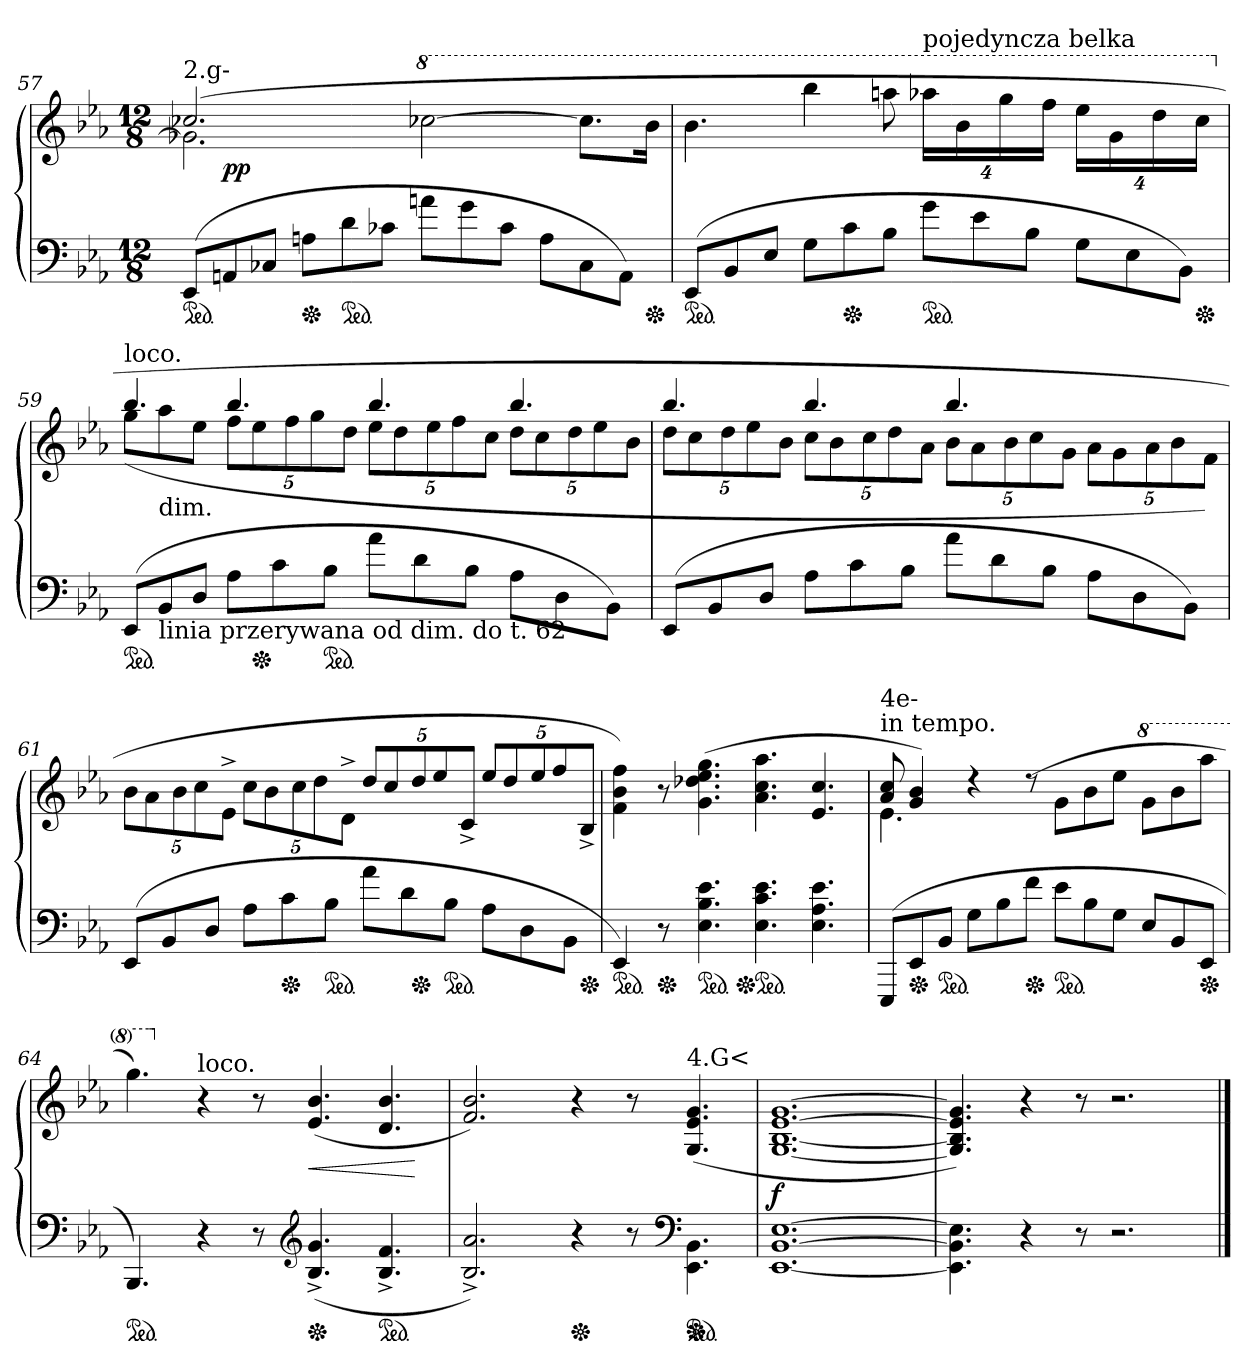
**kern	**kern	**dynam
*part1	*part1	*part1
*staff2	*staff1	*staff1/2
*clefF4	*clefG2	*
*k[b-e-a-]	*k[b-e-a-]	*
*M12/8	*M12/8	*
=57	=57	=57
*	*^	*
*	*	*^	*
!	!LO:TX:a:t=2.g-	!	!	!
*ped	*	*	*	*
(<8EE-L	(2.cc-X	2.g-X]	8ryy	.
8AAn	.	.	1ryy	pp
8C-XJ	.	.	.	.
*Xped	*	*	*	*
8AnL	.	.	.	.
*ped	*	*	*	*
8d	.	.	.	.
8c-XJ	.	.	.	.
*	*8va	*	*	*
8an\L	[2ccc-X	2.ryy	.	.
8g\	.	.	.	.
8c-J	.	.	.	.
8AL	.	.	4.ryy	.
8C-	8.ccc-L]	.	.	.
8AAJ)	.	.	.	.
*Xped	*	*	*	*
.	16bb-Jk	.	.	.
*	*v	*v	*v	*
=58	=58	=58
*ped	*	*
(>8EE-L	4.bb-	.
8BB-	.	.
8E-J	.	.
8GL	4bbb-	.
*Xped	*	*
8c	.	.
8B-J	8aaan	.
!	!LO:TX:a:t=pojedyncza belka	!
*ped	*	*
8gL	32%3aaa-XLL	.
.	32%3bb-	.
8e-	.	.
.	32%3ggg	.
8B-J	.	.
.	32%3fffJJ	.
8GL	32%3eee-LL	.
.	32%3gg	.
8E-	.	.
.	32%3ddd	.
8BB-J)	.	.
*Xped	*	*
.	32%3cccJJ	.
=59	=59	=59
*	*X8va	*
*	*^	*
!	!LO:TX:a:t=loco.	!	!
*ped	*	*	*
(<8EE-L	4.bb-	(<8ggL	.
!	!	!LO:TX:c:t=dim.	!
!LO:TX:b:t=linia przerywana od dim. do t. 62	!	!	!
8BB-	.	8aa-	.
8DJ	.	8ee-J	.
8A-L	4.bb-	40%3ffL	.
*Xped	*	*	*
.	.	40%3ee-	.
8c	.	.	.
.	.	40%3ff	.
.	.	40%3gg	.
*ped	*	*	*
8B-J	.	.	.
.	.	40%3ddJ	.
8a-L	4.bb-	40%3ee-L	.
.	.	40%3dd	.
8d	.	.	.
.	.	40%3ee-	.
.	.	40%3ff	.
8B-J	.	.	.
.	.	40%3ccJ	.
8A-L	4.bb-	40%3ddL	.
.	.	40%3cc	.
8D	.	.	.
.	.	40%3dd	.
.	.	40%3ee-	.
8BB-J)	.	.	.
.	.	40%3b-J	.
=60	=60	=60	=60
(<8EE-L	4.bb-	40%3ddL	.
.	.	40%3cc	.
8BB-	.	.	.
.	.	40%3dd	.
.	.	40%3ee-	.
8DJ	.	.	.
.	.	40%3b-J	.
8A-L	4.bb-	40%3ccL	.
.	.	40%3b-	.
8c	.	.	.
.	.	40%3cc	.
.	.	40%3dd	.
8B-J	.	.	.
.	.	40%3a-J	.
8a-L	4.bb-	40%3b-L	.
.	.	40%3a-	.
8d	.	.	.
.	.	40%3b-	.
.	.	40%3cc	.
8B-J	.	.	.
.	.	40%3gJ	.
8A-L	4.ryy	40%3a-\L	.
.	.	40%3g	.
8D	.	.	.
.	.	40%3a-	.
.	.	40%3b-	.
8BB-J)	.	.	.
.	.	40%3fJ)	.
=61	=61	=61	=61
!	!LO:TX:a:i:t=rallent_	!	!
!	!LO:TX:a:t=linia przerywana od rallent do t. 62	!	!
*	*v	*v	*
(<8EE-L	40%3b-\L	.
.	40%3a-	.
8BB-	.	.
.	40%3b-	.
.	40%3cc	.
8DJ	.	.
.	40%3e-^>J	.
8A-L	40%3cc\L	.
.	40%3b-	.
*Xped	*	*
8c	.	.
.	40%3cc	.
.	40%3dd	.
*ped	*	*
8B-J	.	.
.	40%3d^>J	.
8a-L	40%3ddL	.
.	40%3cc	.
8d	.	.
*Xped	*	*
.	40%3dd	.
.	40%3ee-	.
*ped	*	*
8B-J	.	.
.	40%3c^>J	.
8A-L	40%3ee-L	.
.	40%3dd	.
8D	.	.
.	40%3ee-	.
.	40%3ff	.
8BB-J	.	.
*Xped	*	*
.	40%3B-^>J	.
=62	=62	=62
*ped	*	*
4EE-)	4f 4b- 4ff)	.
*Xped	*	*
8r	8r	.
*ped	*	*
4.E- 4.B- 4.e-	(>4.g 4.dd-X 4.ee- 4.gg	.
*Xped	*	*
*ped	*	*
4.E- 4.c 4.e-	4.a- 4.cc 4.aa-	.
4.E- 4.A- 4.e-	4.e- 4.cc	.
=63	=63	=63
*	*^	*
!	!LO:TX:a:t=in tempo.	!	!
!	!LO:TX:a:t=4e-	!	!
(<8EEE-L	8a- 8cc	4.e-	.
*Xped	*	*	*
8EE-	4g 4b-)	.	.
*ped	*	*	*
8BB-J	.	.	.
8GL	4rdd	4.ryy	.
8B-	.	.	.
*Xped	*	*	*
8f\J	(>8rdd	.	.
*ped	*	*	*
8e-\L	8gL	2.ryy	.
8B-	8b-	.	.
8GJ	8ee-J	.	.
*	*8va	*	*
8E-L	8gg\L	.	.
8BB-	8bb-	.	.
*Xped	*	*	*
8EE-J	8aaa-J	.	.
*	*v	*v	*
=64	=64	=64
*ped	*	*
4.BBB-)	4.ggg)	.
*	*X8va	*
!	!LO:TX:a:t=loco.	!
4r	4r	.
8r	8r	.
*clefG2	*	*
*Xped	*	*
(>4.B-^> 4.g^>	(>4.e- 4.b-	<
*ped	*	*
4.B-^> 4.f^>	4.d 4.b-	.
.	.	[
=65	=65	=65
2.B-^> 2.a-^>)	2.f 2.b-)	.
*Xped	*	*
4r	4r	.
8r	8r	.
*clefF4	*	*
!	!LO:TX:a:t=4.G<	!
*ped	*	*
*Xped	*	*
4.EE-\ 4.BB-\	(>4.G/ 4.e-/ 4.g/	.
=66	=66	=66
[1.EE-\ [1.BB-\ [1.E-\	[1.G/ [1.B-/ [1.e-/ [1.g/	f
=67	=67	=67
4.EE-]\ 4.BB-]\ 4.E-]\	4.G]/ 4.B-]/ 4.e-]/ 4.g]/)	.
4r	4r	.
8r	8r	.
2.r	2.r	.
==	==	==
*-	*-	*-
